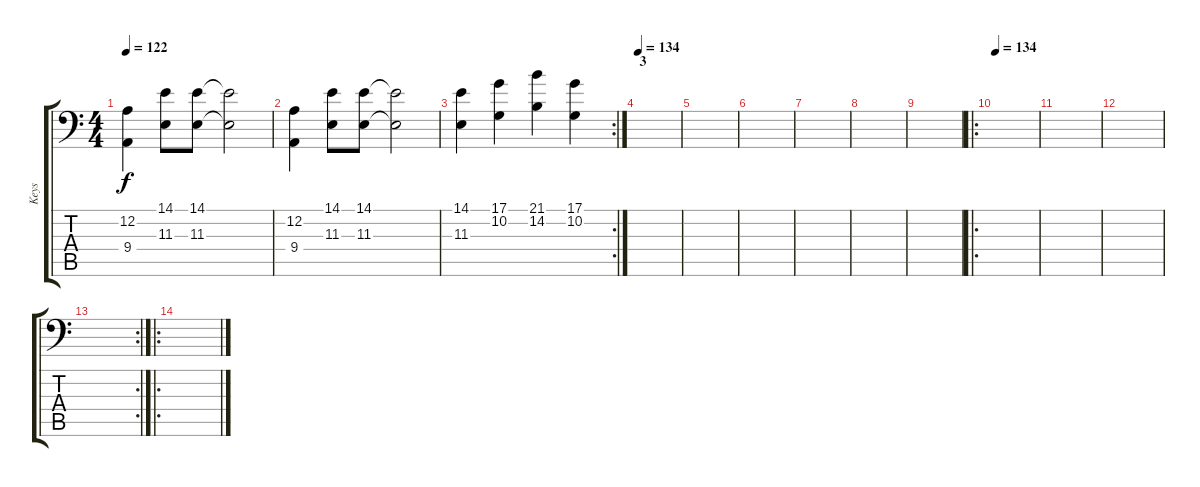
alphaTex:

\track ("Keys" "Keys") {instrument synthstrings1}
\staff {score tabs}
\tuning (D3 A2 F2 C2 G1 D1) {hide}
\ts (4 4)
\tempo 122
\clef f4
\ks c
(12.2 9.4).4{dy f} (14.1 11.3).8 (14.1 11.3).8 (14.1{t} 11.3{t}).2 |
(12.2 9.4).4 (14.1 11.3).8 (14.1 11.3).8 (14.1{t} 11.3{t}).2 |
\rc 2
(14.1 11.3).4 (17.1 10.2).4 (21.1 14.2).4 (17.1 10.2).4 |
\section ("" "3")
\tempo 134
|
|
|
|
|
|
\ro
\tempo 134
|
|
|
\rc 2
|
\ro
